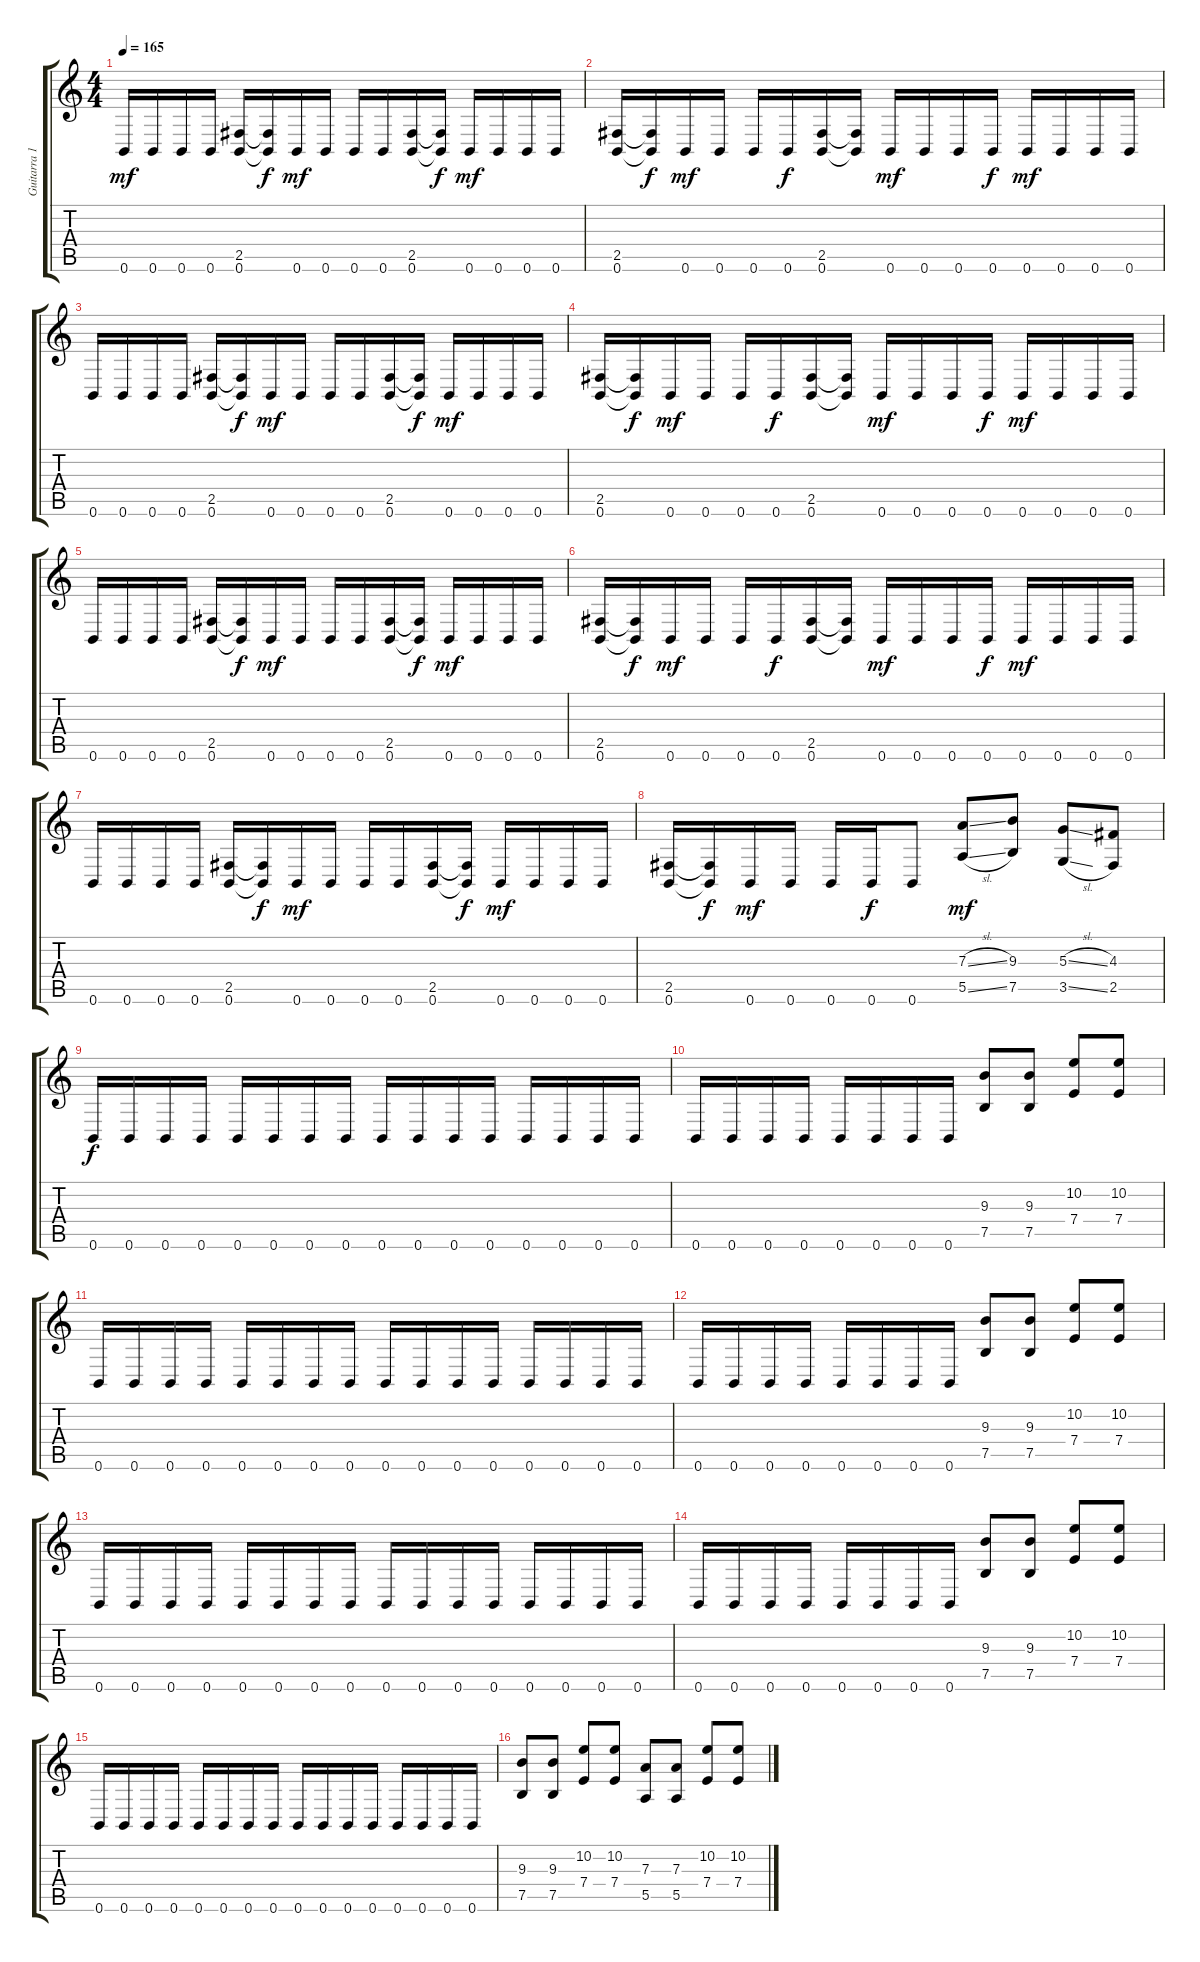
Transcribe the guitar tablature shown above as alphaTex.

\track ("Guitarra 1" "Guitarra 1") {instrument distortionguitar}
\staff {score tabs}
\tuning (B3 Gb3 D3 A2 E2 B1) {hide}
\ts (4 4)
\tempo 165
\clef g2
\ks c
0.6.16{dy mf} 0.6.16 0.6.16 0.6.16 (2.5 0.6).16 (2.5{t} 0.6{t}).16{dy f} 0.6.16{dy mf} 0.6.16 0.6.16 0.6.16 (2.5 0.6).16 (2.5{t} 0.6{t}).16{dy f} 0.6.16{dy mf} 0.6.16 0.6.16 0.6.16 |
(2.5 0.6).16 (2.5{t} 0.6{t}).16{dy f} 0.6.16{dy mf} 0.6.16 0.6.16 0.6.16{dy f} (2.5 0.6).16 (2.5{t} 0.6{t}).16 0.6.16{dy mf} 0.6.16 0.6.16 0.6.16{dy f} 0.6.16{dy mf} 0.6.16 0.6.16 0.6.16 |
0.6.16 0.6.16 0.6.16 0.6.16 (2.5 0.6).16 (2.5{t} 0.6{t}).16{dy f} 0.6.16{dy mf} 0.6.16 0.6.16 0.6.16 (2.5 0.6).16 (2.5{t} 0.6{t}).16{dy f} 0.6.16{dy mf} 0.6.16 0.6.16 0.6.16 |
(2.5 0.6).16 (2.5{t} 0.6{t}).16{dy f} 0.6.16{dy mf} 0.6.16 0.6.16 0.6.16{dy f} (2.5 0.6).16 (2.5{t} 0.6{t}).16 0.6.16{dy mf} 0.6.16 0.6.16 0.6.16{dy f} 0.6.16{dy mf} 0.6.16 0.6.16 0.6.16 |
0.6.16 0.6.16 0.6.16 0.6.16 (2.5 0.6).16 (2.5{t} 0.6{t}).16{dy f} 0.6.16{dy mf} 0.6.16 0.6.16 0.6.16 (2.5 0.6).16 (2.5{t} 0.6{t}).16{dy f} 0.6.16{dy mf} 0.6.16 0.6.16 0.6.16 |
(2.5 0.6).16 (2.5{t} 0.6{t}).16{dy f} 0.6.16{dy mf} 0.6.16 0.6.16 0.6.16{dy f} (2.5 0.6).16 (2.5{t} 0.6{t}).16 0.6.16{dy mf} 0.6.16 0.6.16 0.6.16{dy f} 0.6.16{dy mf} 0.6.16 0.6.16 0.6.16 |
0.6.16 0.6.16 0.6.16 0.6.16 (2.5 0.6).16 (2.5{t} 0.6{t}).16{dy f} 0.6.16{dy mf} 0.6.16 0.6.16 0.6.16 (2.5 0.6).16 (2.5{t} 0.6{t}).16{dy f} 0.6.16{dy mf} 0.6.16 0.6.16 0.6.16 |
(2.5 0.6).16 (2.5{t} 0.6{t}).16{dy f} 0.6.16{dy mf} 0.6.16 0.6.16 0.6.16{dy f} 0.6.8 (7.3{sl} 5.5{sl}).8{dy mf} (9.3 7.5).8 (5.3{sl} 3.5{sl}).8 (4.3 2.5).8 |
0.6.16{dy f} 0.6.16 0.6.16 0.6.16 0.6.16 0.6.16 0.6.16 0.6.16 0.6.16 0.6.16 0.6.16 0.6.16 0.6.16 0.6.16 0.6.16 0.6.16 |
0.6.16 0.6.16 0.6.16 0.6.16 0.6.16 0.6.16 0.6.16 0.6.16 (9.3 7.5).8 (9.3 7.5).8 (10.2 7.4).8 (10.2 7.4).8 |
0.6.16 0.6.16 0.6.16 0.6.16 0.6.16 0.6.16 0.6.16 0.6.16 0.6.16 0.6.16 0.6.16 0.6.16 0.6.16 0.6.16 0.6.16 0.6.16 |
0.6.16 0.6.16 0.6.16 0.6.16 0.6.16 0.6.16 0.6.16 0.6.16 (9.3 7.5).8 (9.3 7.5).8 (10.2 7.4).8 (10.2 7.4).8 |
0.6.16 0.6.16 0.6.16 0.6.16 0.6.16 0.6.16 0.6.16 0.6.16 0.6.16 0.6.16 0.6.16 0.6.16 0.6.16 0.6.16 0.6.16 0.6.16 |
0.6.16 0.6.16 0.6.16 0.6.16 0.6.16 0.6.16 0.6.16 0.6.16 (9.3 7.5).8 (9.3 7.5).8 (10.2 7.4).8 (10.2 7.4).8 |
0.6.16 0.6.16 0.6.16 0.6.16 0.6.16 0.6.16 0.6.16 0.6.16 0.6.16 0.6.16 0.6.16 0.6.16 0.6.16 0.6.16 0.6.16 0.6.16 |
(9.3 7.5).8 (9.3 7.5).8 (10.2 7.4).8 (10.2 7.4).8 (7.3 5.5).8 (7.3 5.5).8 (10.2 7.4).8 (10.2 7.4).8
